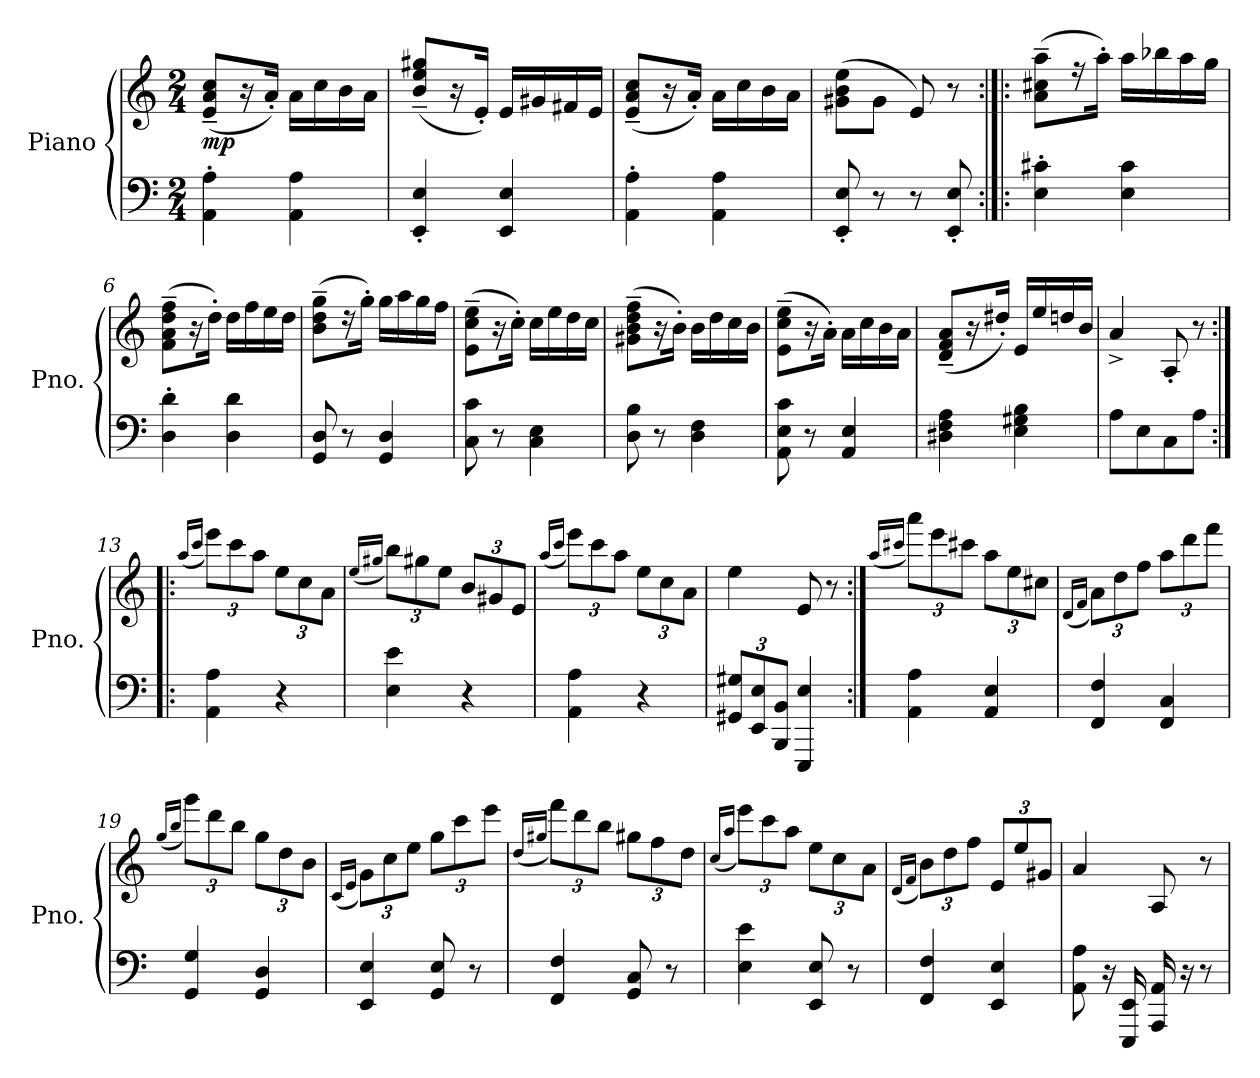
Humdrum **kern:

**kern	**kern	**dynam
*part1	*part1	*part1
*staff2	*staff1	*staff1/2
*I"Piano	*	*
*I'Pno.	*	*
*clefF4	*clefG2	*
*k[]	*k[]	*
*M2/4	*M2/4	*
=1	=1	=1
!	!	!LO:DY:b
4AA\' 4A\'	(<8e/~ 8a/~ 8cc/~L	mp
.	16r	.
.	16a'/Jk)	.
4AA\ 4A\	16a\LL	.
.	16cc\	.
.	16b\	.
.	16a\JJ	.
=2	=2	=2
4EE/' 4E/'	(<8b/~ 8ee/~ 8gg#X/~L	.
.	16r	.
.	16e'/Jk)	.
4EE/ 4E/	16e/LL	.
.	16g#X/	.
.	16f#X/	.
.	16e/JJ	.
=3	=3	=3
4AA\' 4A\'	(<8e/~ 8a/~ 8cc/~L	.
.	16r	.
.	16a'/Jk)	.
4AA\ 4A\	16a\LL	.
.	16cc\	.
.	16b\	.
.	16a\JJ	.
=4	=4	=4
8EE/' 8E/'	(>8g#X\ 8b\ 8ee\L	.
8r	8g#\J	.
8r	8e/)	.
8EE/' 8E/'	8r	.
=5:|!|:	=5:|!|:	=5:|!|:
4E\' 4c#X\'	(>8a\~ 8cc#X\~ 8aa\~L	.
.	16r	.
.	16aa'\Jk)	.
4E\ 4c#\	16aa\LL	.
.	16bb-X\	.
.	16aa\	.
.	16gg\JJ	.
=6	=6	=6
4D\' 4d\'	(>8f\~ 8a\~ 8dd\~ 8ff\~L	.
.	16r	.
.	16dd'\Jk)	.
4D\ 4d\	16dd\LL	.
.	16ff\	.
.	16ee\	.
.	16dd\JJ	.
!!LO:LB:g=z
=7	=7	=7
8GG/ 8D/	(>8b\~ 8dd\~ 8gg\~L	.
8r	16r	.
.	16gg'\Jk)	.
4GG/ 4D/	16gg\LL	.
.	16aa\	.
.	16gg\	.
.	16ff\JJ	.
=8	=8	=8
8C\ 8c\	(>8e\~ 8cc\~ 8ee\~L	.
8r	16r	.
.	16cc'\Jk)	.
4C\ 4E\	16cc\LL	.
.	16ee\	.
.	16dd\	.
.	16cc\JJ	.
=9	=9	=9
8D\ 8B\	(>8g#X\~ 8b\~ 8dd\~ 8ff\~L	.
8r	16r	.
.	16b'\Jk)	.
4D\ 4F\	16b\LL	.
.	16dd\	.
.	16cc\	.
.	16b\JJ	.
=10	=10	=10
8AA\ 8E\ 8c\	(>8e\~ 8cc\~ 8ee\~L	.
8r	16r	.
.	16a'\Jk)	.
4AA/ 4E/	16a\LL	.
.	16cc\	.
.	16b\	.
.	16a\JJ	.
=11	=11	=11
4D#X\ 4F\ 4A\	(<8d/~ 8f/~ 8a/~L	.
.	16r	.
.	16dd#X'/Jk)	.
4E\ 4G#X\ 4B\	16e/LL	.
.	16ee/	.
.	16ddn/	.
.	16b/JJ	.
=12	=12	=12
8A\L	4a^/	.
8E\	.	.
8C\	8A'/	.
8A\J	8r	.
!!LO:LB:g=z
=13:|!|:	=13:|!|:	=13:|!|:
.	(>16qaa/LL	.
.	16qccc/JJ	.
*	*Xbrackettup	*
4AA\ 4A\	12eee\L)	.
.	12ccc\	.
.	12aa\J	.
4r	12ee\L	.
.	12cc\	.
.	12a\J	.
=14	=14	=14
.	(>16qee/LL	.
.	16qgg#X/JJ	.
4E\ 4e\	12bb\L)	.
.	12gg#\	.
.	12ee\J	.
4r	12b/L	.
.	12g#X/	.
.	12e/J	.
=15	=15	=15
.	(>16qaa/LL	.
.	16qccc/JJ	.
4AA\ 4A\	12eee\L)	.
.	12ccc\	.
.	12aa\J	.
4r	12ee\L	.
.	12cc\	.
.	12a\J	.
=16	=16	=16
*Xbrackettup	*	*
12GG#X/ 12G#X/L	4ee\	.
12EE/ 12E/	.	.
12BBB/ 12BB/J	.	.
4EEE/ 4E/	8e/	.
.	8r	.
=17:|!	=17:|!	=17:|!
.	(>16qaa/LL	.
.	16qccc#X/JJ	.
4AA\ 4A\	12aaa\L)	.
.	12eee\	.
.	12ccc#\J	.
4AA/ 4E/	12aa\L	.
.	12ee\	.
.	12cc#X\J	.
!!LO:LB:g=z
=18	=18	=18
.	(>16qd/LL	.
.	16qf/JJ	.
4FF/ 4F/	12a\L)	.
.	12dd\	.
.	12ff\J	.
4FF/ 4C/	12aa\L	.
.	12ddd\	.
.	12fff\J	.
=19	=19	=19
.	(>16qgg/LL	.
.	16qbb/JJ	.
4GG/ 4G/	12ggg\L)	.
.	12ddd\	.
.	12bb\J	.
4GG/ 4D/	12gg\L	.
.	12dd\	.
.	12b\J	.
=20	=20	=20
.	(>16qc/LL	.
.	16qe/JJ	.
4EE/ 4E/	12g\L)	.
.	12cc\	.
.	12ee\J	.
8GG/ 8E/	12gg\L	.
.	12ccc\	.
8r	.	.
.	12eee\J	.
=21	=21	=21
.	(>16qdd/LL	.
.	16qgg#X/JJ	.
4FF/ 4F/	12fff\L)	.
.	12ddd\	.
.	12bb\J	.
8GG/ 8C/	12gg#\L	.
.	12ff\	.
8r	.	.
.	12dd\J	.
=22	=22	=22
.	(>16qcc/LL	.
.	16qaa/JJ	.
4E\ 4e\	12eee\L)	.
.	12ccc\	.
.	12aa\J	.
8EE/ 8E/	12ee\L	.
.	12cc\	.
8r	.	.
.	12a\J	.
!!LO:LB:g=z
=23	=23	=23
.	(>16qd/LL	.
.	16qf/JJ	.
4FF/ 4F/	12b\L)	.
.	12dd\	.
.	12ff\J	.
4EE/ 4E/	12e/L	.
.	12ee/	.
.	12g#X/J	.
=24	=24	=24
8AA\ 8A\	4a/	.
16r	.	.
16EEE/ 16EE/	.	.
16AAA/ 16AA/	8A/	.
16r	.	.
8r	8r	.
=	=	=
*-	*-	*-
